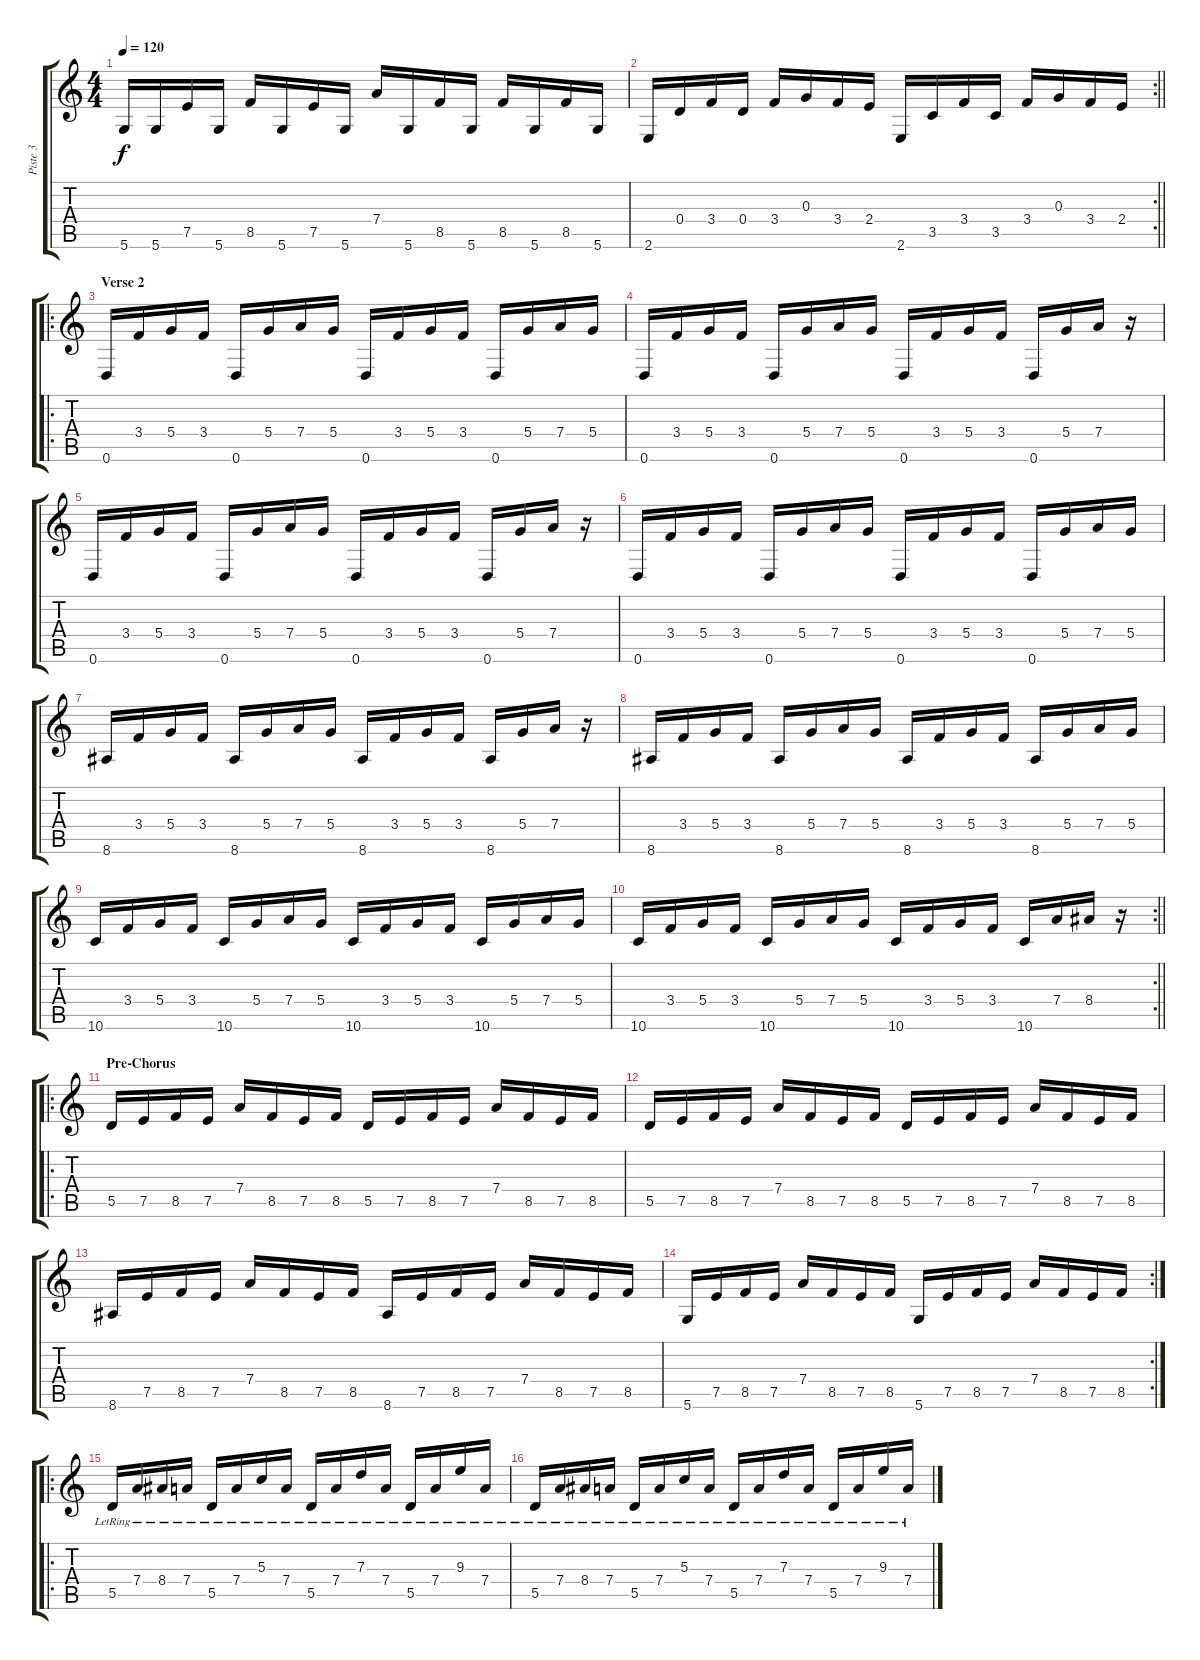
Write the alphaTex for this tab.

\track ("Piste 3" "Piste 3") {instrument distortionguitar}
\staff {score tabs}
\tuning (E4 B3 G3 D3 A2 D2) {hide}
\ts (4 4)
\tempo 120
\clef g2
\ks c
5.6.16{dy f} 5.6.16 7.5.16 5.6.16 8.5.16 5.6.16 7.5.16 5.6.16 7.4.16 5.6.16 8.5.16 5.6.16 8.5.16 5.6.16 8.5.16 5.6.16 |
\rc 2
\barLineRight lightlight
2.6.16 0.4.16 3.4.16 0.4.16 3.4.16 0.3.16 3.4.16 2.4.16 2.6.16 3.5.16 3.4.16 3.5.16 3.4.16 0.3.16 3.4.16 2.4.16 |
\ro
\section ("" "Verse 2")
0.6.16 3.4.16 5.4.16 3.4.16 0.6.16 5.4.16 7.4.16 5.4.16 0.6.16 3.4.16 5.4.16 3.4.16 0.6.16 5.4.16 7.4.16 5.4.16 |
0.6.16 3.4.16 5.4.16 3.4.16 0.6.16 5.4.16 7.4.16 5.4.16 0.6.16 3.4.16 5.4.16 3.4.16 0.6.16 5.4.16 7.4.16 r.16 |
0.6.16 3.4.16 5.4.16 3.4.16 0.6.16 5.4.16 7.4.16 5.4.16 0.6.16 3.4.16 5.4.16 3.4.16 0.6.16 5.4.16 7.4.16 r.16 |
0.6.16 3.4.16 5.4.16 3.4.16 0.6.16 5.4.16 7.4.16 5.4.16 0.6.16 3.4.16 5.4.16 3.4.16 0.6.16 5.4.16 7.4.16 5.4.16 |
8.6.16 3.4.16 5.4.16 3.4.16 8.6.16 5.4.16 7.4.16 5.4.16 8.6.16 3.4.16 5.4.16 3.4.16 8.6.16 5.4.16 7.4.16 r.16 |
8.6.16 3.4.16 5.4.16 3.4.16 8.6.16 5.4.16 7.4.16 5.4.16 8.6.16 3.4.16 5.4.16 3.4.16 8.6.16 5.4.16 7.4.16 5.4.16 |
10.6.16 3.4.16 5.4.16 3.4.16 10.6.16 5.4.16 7.4.16 5.4.16 10.6.16 3.4.16 5.4.16 3.4.16 10.6.16 5.4.16 7.4.16 5.4.16 |
\rc 2
\barLineRight lightlight
10.6.16 3.4.16 5.4.16 3.4.16 10.6.16 5.4.16 7.4.16 5.4.16 10.6.16 3.4.16 5.4.16 3.4.16 10.6.16 7.4.16 8.4.16 r.16 |
\ro
\section ("" "Pre-Chorus")
5.5.16 7.5.16 8.5.16 7.5.16 7.4.16 8.5.16 7.5.16 8.5.16 5.5.16 7.5.16 8.5.16 7.5.16 7.4.16 8.5.16 7.5.16 8.5.16 |
5.5.16 7.5.16 8.5.16 7.5.16 7.4.16 8.5.16 7.5.16 8.5.16 5.5.16 7.5.16 8.5.16 7.5.16 7.4.16 8.5.16 7.5.16 8.5.16 |
8.6.16 7.5.16 8.5.16 7.5.16 7.4.16 8.5.16 7.5.16 8.5.16 8.6.16 7.5.16 8.5.16 7.5.16 7.4.16 8.5.16 7.5.16 8.5.16 |
\rc 2
5.6.16 7.5.16 8.5.16 7.5.16 7.4.16 8.5.16 7.5.16 8.5.16 5.6.16 7.5.16 8.5.16 7.5.16 7.4.16 8.5.16 7.5.16 8.5.16 |
\ro
5.5{lr}.16{instrument electricguitarclean} 7.4{lr}.16 8.4{lr}.16 7.4{lr}.16 5.5{lr}.16 7.4{lr}.16 5.3{lr}.16 7.4{lr}.16 5.5{lr}.16 7.4{lr}.16 7.3{lr}.16 7.4{lr}.16 5.5{lr}.16 7.4{lr}.16 9.3{lr}.16 7.4{lr}.16 |
5.5{lr}.16{instrument electricguitarclean} 7.4{lr}.16 8.4{lr}.16 7.4{lr}.16 5.5{lr}.16 7.4{lr}.16 5.3{lr}.16 7.4{lr}.16 5.5{lr}.16 7.4{lr}.16 7.3{lr}.16 7.4{lr}.16 5.5{lr}.16 7.4{lr}.16 9.3{lr}.16 7.4{lr}.16
